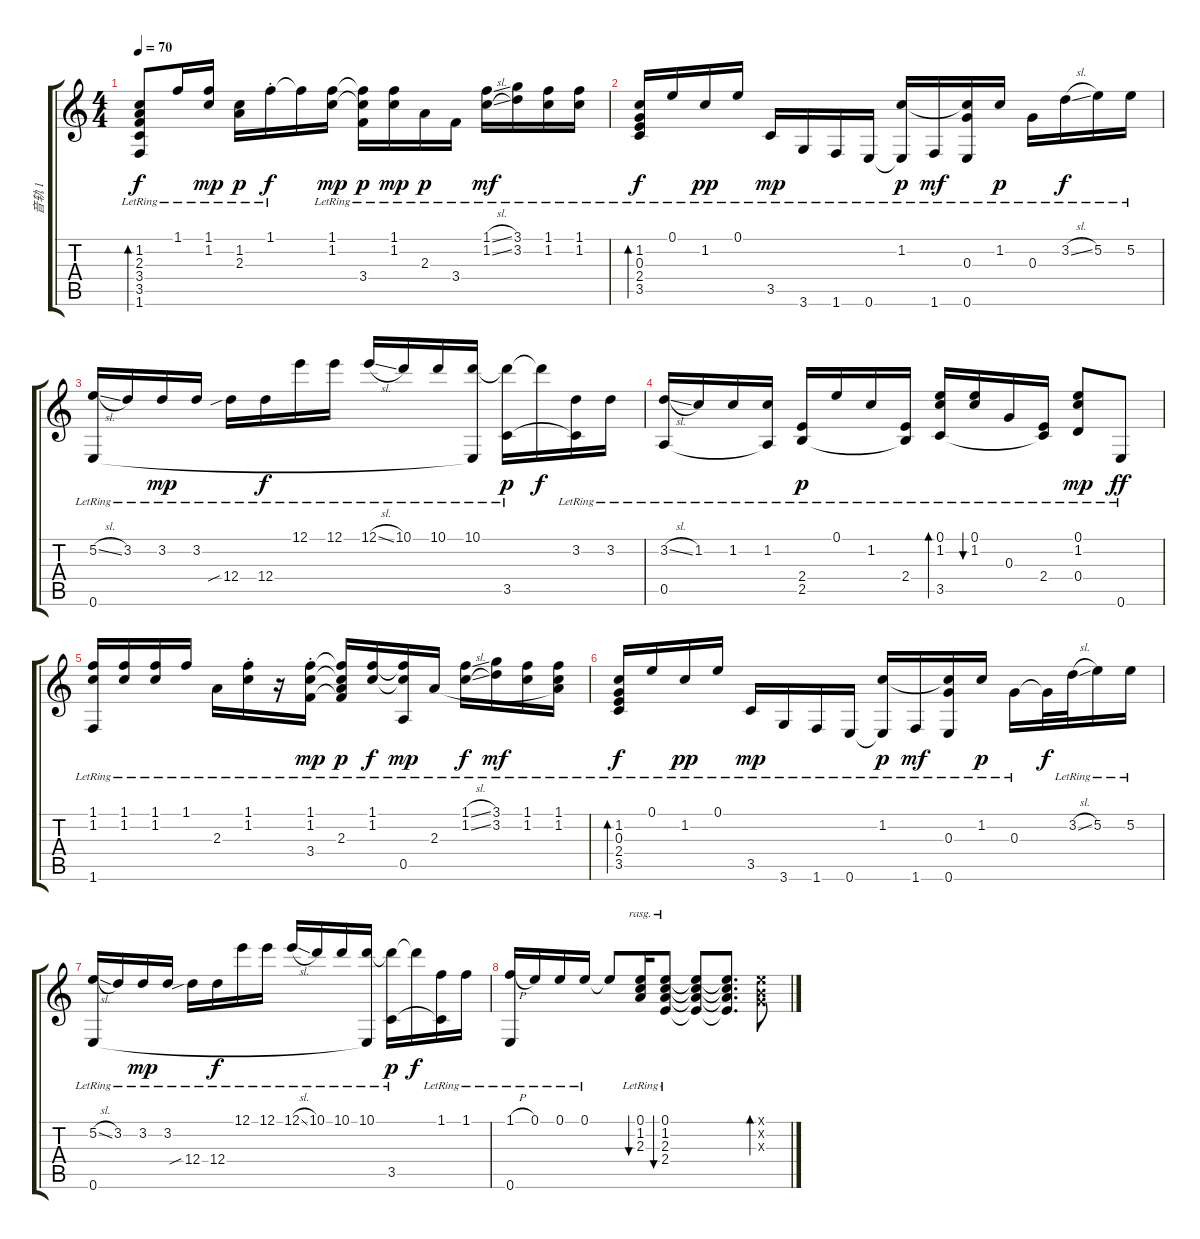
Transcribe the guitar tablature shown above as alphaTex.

\track ("音轨 1" "音轨 1") {instrument acousticguitarnylon}
\staff {score tabs}
\tuning (E4 B3 G3 D3 A2 E2) {hide}
\ts (4 4)
\tempo 70
\clef g2
\ks c
(1.2{lr} 2.3{lr} 3.4{lr} 3.5{lr} 1.6{lr}).8{bd 30 dy f} 1.1{lr}.16 (1.1{lr} 1.2{lr}).16{dy mp} (1.2{lr} 2.3{lr}).16{dy p} 1.1{st lr}.16{dy f} 1.1{t}.16 (1.1{lr} 1.2{lr}).16{dy mp} (1.1{t} 1.2{t} 3.4{lr}).16{dy p} (1.1{lr} 1.2{lr}).16{dy mp} 2.3{lr}.16{dy p} 3.4{lr}.16 (1.1{sl lr} 1.2{sl lr}).16{dy mf} (3.1{lr} 3.2{lr}).16 (1.1{lr} 1.2{lr}).16 (1.1{lr} 1.2{lr}).16 |
(1.2{lr} 0.3{lr} 2.4{lr} 3.5{lr}).16{bd 30 dy f} 0.1{lr}.16 1.2{lr}.16{dy pp} 0.1{lr}.16 3.5{lr}.16{dy mp} 3.6{lr}.16 1.6{lr}.16 0.6{lr}.16 (1.2{lr} 0.6{t}).16{dy p} 1.6{lr}.16{dy mf} (1.2{t} 0.3{lr} 0.6{lr}).16 1.2{lr}.16{dy p} 0.3{lr}.16 3.2{sl lr}.16{dy f} 5.2{lr}.16 5.2{lr}.16 |
(5.2{sl lr} 0.6{lr}).16 3.2{lr}.16 3.2{lr}.16{dy mp} 3.2{lr}.16 12.4{sib lr}.16 12.4{lr}.16{dy f} 12.1{lr}.16 12.1{lr}.16 12.1{sl lr}.16 10.1{lr}.16 10.1{lr}.16 (10.1{lr} 0.6{t}).16 (10.1{t} 3.5{lr}).16{dy p} 10.1{t}.16{dy f} (3.2{lr} 3.5{t}).16 3.2{lr}.16 |
(3.2{sl lr} 0.5{lr}).16 1.2{lr}.16 1.2{lr}.16 (1.2{lr} 0.5{t}).16 (2.4{lr} 2.5{lr}).16{dy p} 0.1{lr}.16 1.2{lr}.16 (2.4{lr} 2.5{t}).16 (0.1{lr} 1.2{lr} 3.5{lr}).16{bd 60} (0.1{lr} 1.2{lr}).16{bu 60} 0.3{lr}.16 (2.4{lr} 3.5{t}).16 (0.1{lr} 1.2{lr} 0.4{lr}).8{dy mp} 0.6{lr}.8{dy ff} |
(1.1{lr} 1.2{lr} 1.6{lr}).16 (1.1{lr} 1.2{lr}).16 (1.1{lr} 1.2{lr}).16 1.1{lr}.16 2.3{lr}.16 (1.1{st lr} 1.2{st lr}).16 r.16 (1.1{st lr} 1.2{st lr} 3.4{lr}).16{dy mp} (1.1{t} 1.2{t} 2.3{lr} 3.4{t}).16{dy p} (1.1{lr} 1.2{lr}).16{dy f} (1.1{t} 1.2{t} 0.5{lr}).16{dy mp} 2.3{lr}.16 (1.1{sl lr} 1.2{sl lr}).16{dy f} (3.1{lr} 3.2{lr}).16{dy mf} (1.1{lr} 1.2{lr}).16 (1.1{lr} 1.2{lr} 2.3{t}).16 |
(1.2{lr} 0.3{lr} 2.4{lr} 3.5{lr}).16{bd 30 dy f} 0.1{lr}.16 1.2{lr}.16{dy pp} 0.1{lr}.16 3.5{lr}.16{dy mp} 3.6{lr}.16 1.6{lr}.16 0.6{lr}.16 (1.2{lr} 0.6{t}).16{dy p} 1.6{lr}.16{dy mf} (1.2{t} 0.3{lr} 0.6{lr}).16 1.2{lr}.16{dy p} 0.3{lr}.16 0.3{t}.32{dy f} 3.2{sl lr}.32 5.2{lr}.16 5.2{lr}.16 |
(5.2{sl lr} 0.6{lr}).16 3.2{lr}.16 3.2{lr}.16{dy mp} 3.2{lr}.16 12.4{sib lr}.16 12.4{lr}.16{dy f} 12.1{lr}.16 12.1{lr}.16 12.1{sl lr}.16 10.1{lr}.16 10.1{lr}.16 (10.1{lr} 0.6{t}).16 (10.1{t} 3.5{lr}).16{dy p} 10.1{t}.16{dy f} (1.1{lr} 3.5{t}).16 1.1{lr}.16 |
(1.1{h lr} 0.6{lr}).16 0.1{lr}.16 0.1{lr}.16 0.1{lr}.16 0.1{t}.8 (0.1{lr} 1.2{lr} 2.3{lr}).16{bu 120 rasg ii} (0.1{lr} 1.2{lr} 2.3{lr} 2.4{lr}).8{bu 480 rasg ii} (0.1{t} 1.2{t} 2.3{t} 2.4{t}).8 (0.1{t} 1.2{t} 2.3{t} 2.4{t}).8{d} (0.1{x} 0.2{x} 0.3{x}).8{bd 30}
